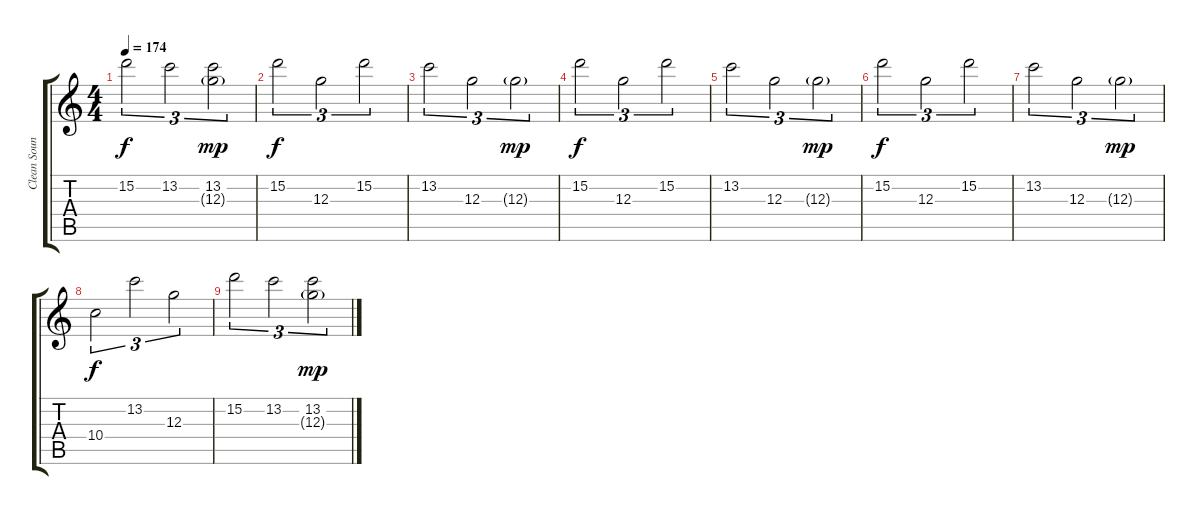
\track ("Clean Sound/Lead" "Clean Soun") {instrument electricguitarjazz}
\staff {score tabs}
\tuning (E4 B3 G3 D3 A2 E2) {hide}
\ts (4 4)
\tempo 174
\clef g2
\ks c
15.2.2{tu (3 2) dy f} 13.2.2{tu (3 2)} (13.2 12.3{g}).2{tu (3 2) dy mp} |
15.2.2{tu (3 2) dy f} 12.3.2{tu (3 2)} 15.2.2{tu (3 2)} |
13.2.2{tu (3 2)} 12.3.2{tu (3 2)} 12.3{g}.2{tu (3 2) dy mp} |
15.2.2{tu (3 2) dy f} 12.3.2{tu (3 2)} 15.2.2{tu (3 2)} |
13.2.2{tu (3 2)} 12.3.2{tu (3 2)} 12.3{g}.2{tu (3 2) dy mp} |
15.2.2{tu (3 2) dy f} 12.3.2{tu (3 2)} 15.2.2{tu (3 2)} |
13.2.2{tu (3 2)} 12.3.2{tu (3 2)} 12.3{g}.2{tu (3 2) dy mp} |
10.4.2{tu (3 2) dy f} 13.2.2{tu (3 2)} 12.3.2{tu (3 2)} |
15.2.2{tu (3 2)} 13.2.2{tu (3 2)} (13.2 12.3{g}).2{tu (3 2) dy mp}
